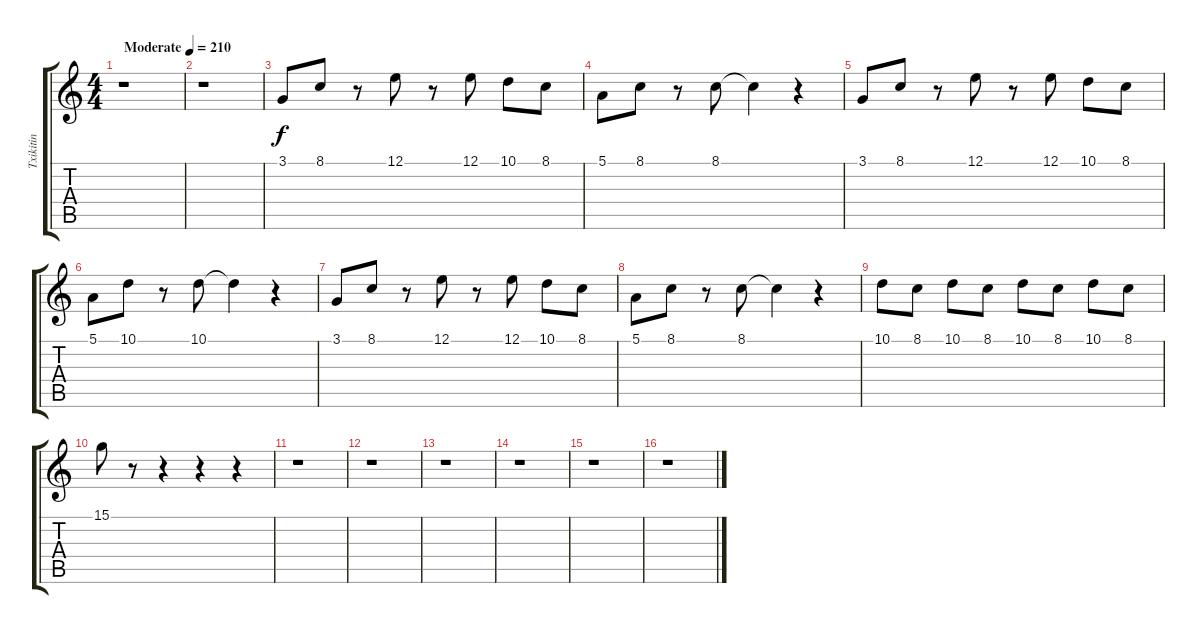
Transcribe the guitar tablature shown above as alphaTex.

\track ("Txikitin" "Txikitin") {instrument trumpet}
\staff {score tabs}
\tuning (E4 B3 G3 D3 A2 E2) {hide}
\ts (4 4)
\tempo (210 "Moderate")
\clef g2
\ks c
r.1{dy f instrument trumpet} |
r.1 |
3.1.8 8.1.8 r.8 12.1.8 r.8 12.1.8 10.1.8 8.1.8 |
5.1.8 8.1.8 r.8 8.1.8 8.1{t}.4 r.4 |
3.1.8 8.1.8 r.8 12.1.8 r.8 12.1.8 10.1.8 8.1.8 |
5.1.8 10.1.8 r.8 10.1.8 10.1{t}.4 r.4 |
3.1.8 8.1.8 r.8 12.1.8 r.8 12.1.8 10.1.8 8.1.8 |
5.1.8 8.1.8 r.8 8.1.8 8.1{t}.4 r.4 |
10.1.8 8.1.8 10.1.8 8.1.8 10.1.8 8.1.8 10.1.8 8.1.8 |
15.1.8 r.8 r.4 r.4 r.4 |
r.1 |
r.1 |
r.1 |
r.1 |
r.1 |
r.1
